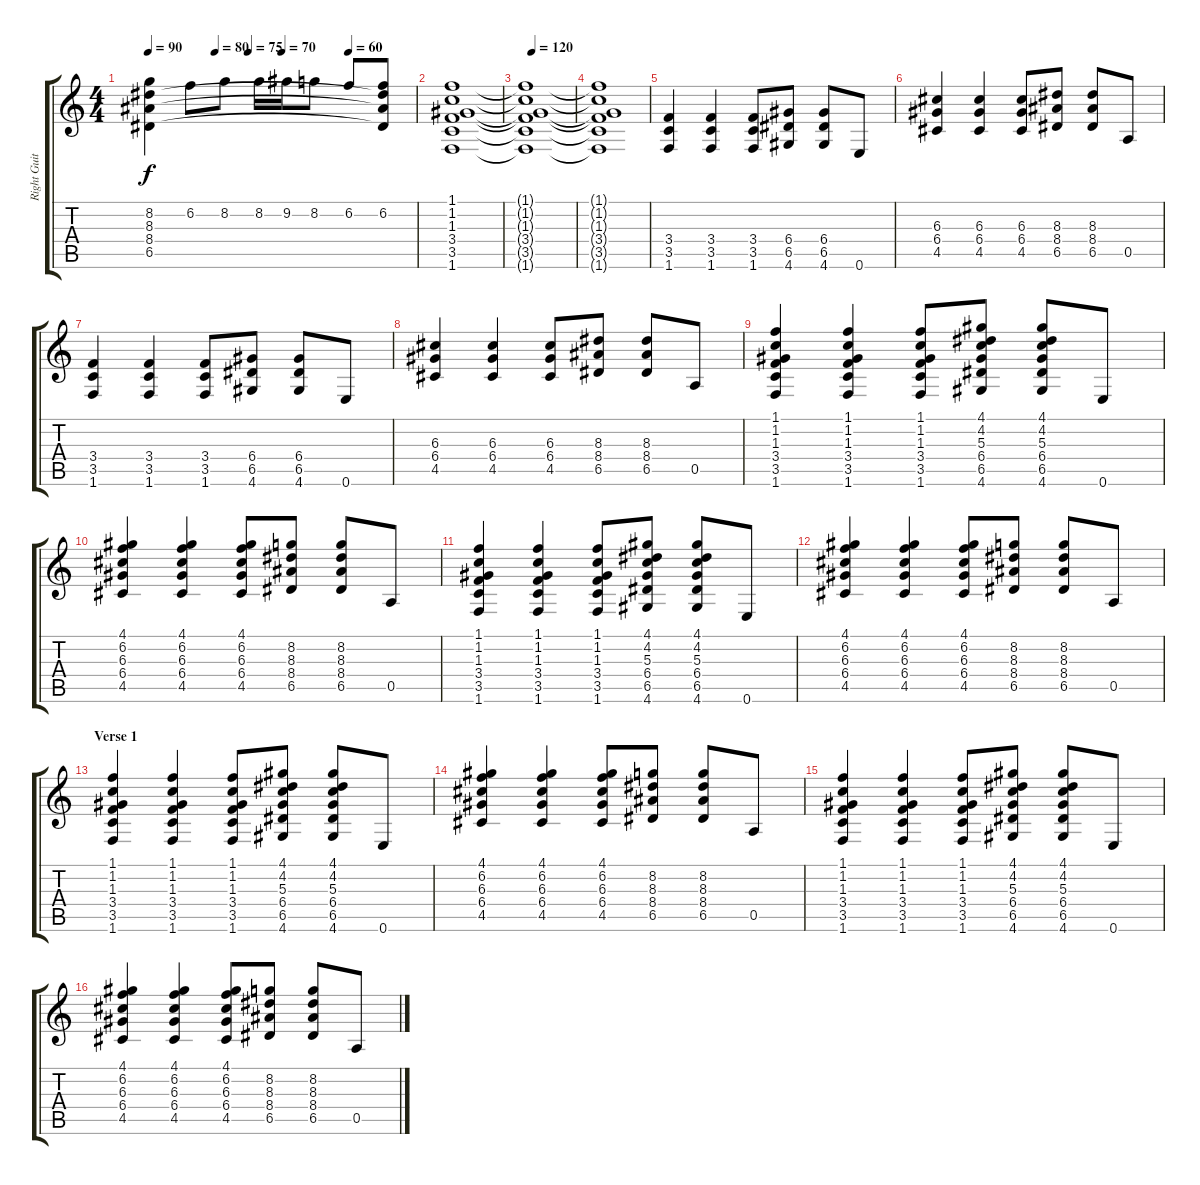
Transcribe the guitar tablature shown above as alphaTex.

\track ("Right Guitar" "Right Guit") {instrument overdrivenguitar}
\staff {score tabs}
\tuning (E4 B3 G3 D3 A2 E2) {hide}
\ts (4 4)
\tempo 90
\tempo (80 0.25)
\tempo (75 0.375)
\tempo (70 0.5)
\tempo (60 0.75)
\clef g2
\ks c
(8.2 8.3 8.4 6.5).4{dy f} 6.2.8 8.2.8 8.2.16 9.2.16 8.2.8 6.2.8 (6.2 8.3{t} 8.4{t} 6.5{t}).8 |
(1.1 1.2 1.3 3.4 3.5 1.6).1 |
\tempo 120
(1.1{t} 1.2{t} 1.3{t} 3.4{t} 3.5{t} 1.6{t}).1 |
(1.1{t} 1.2{t} 1.3{t} 3.4{t} 3.5{t} 1.6{t}).1 |
(3.4 3.5 1.6).4 (3.4 3.5 1.6).4 (3.4 3.5 1.6).8 (6.4 6.5 4.6).8 (6.4 6.5 4.6).8 0.6.8 |
(6.3 6.4 4.5).4 (6.3 6.4 4.5).4 (6.3 6.4 4.5).8 (8.3 8.4 6.5).8 (8.3 8.4 6.5).8 0.5.8 |
(3.4 3.5 1.6).4 (3.4 3.5 1.6).4 (3.4 3.5 1.6).8 (6.4 6.5 4.6).8 (6.4 6.5 4.6).8 0.6.8 |
(6.3 6.4 4.5).4 (6.3 6.4 4.5).4 (6.3 6.4 4.5).8 (8.3 8.4 6.5).8 (8.3 8.4 6.5).8 0.5.8 |
(1.1 1.2 1.3 3.4 3.5 1.6).4 (1.1 1.2 1.3 3.4 3.5 1.6).4 (1.1 1.2 1.3 3.4 3.5 1.6).8 (4.1 4.2 5.3 6.4 6.5 4.6).8 (4.1 4.2 5.3 6.4 6.5 4.6).8 0.6.8 |
(4.1 6.2 6.3 6.4 4.5).4 (4.1 6.2 6.3 6.4 4.5).4 (4.1 6.2 6.3 6.4 4.5).8 (8.2 8.3 8.4 6.5).8 (8.2 8.3 8.4 6.5).8 0.5.8 |
(1.1 1.2 1.3 3.4 3.5 1.6).4 (1.1 1.2 1.3 3.4 3.5 1.6).4 (1.1 1.2 1.3 3.4 3.5 1.6).8 (4.1 4.2 5.3 6.4 6.5 4.6).8 (4.1 4.2 5.3 6.4 6.5 4.6).8 0.6.8 |
(4.1 6.2 6.3 6.4 4.5).4 (4.1 6.2 6.3 6.4 4.5).4 (4.1 6.2 6.3 6.4 4.5).8 (8.2 8.3 8.4 6.5).8 (8.2 8.3 8.4 6.5).8 0.5.8 |
\section ("" "Verse 1")
(1.1 1.2 1.3 3.4 3.5 1.6).4 (1.1 1.2 1.3 3.4 3.5 1.6).4 (1.1 1.2 1.3 3.4 3.5 1.6).8 (4.1 4.2 5.3 6.4 6.5 4.6).8 (4.1 4.2 5.3 6.4 6.5 4.6).8 0.6.8 |
(4.1 6.2 6.3 6.4 4.5).4 (4.1 6.2 6.3 6.4 4.5).4 (4.1 6.2 6.3 6.4 4.5).8 (8.2 8.3 8.4 6.5).8 (8.2 8.3 8.4 6.5).8 0.5.8 |
(1.1 1.2 1.3 3.4 3.5 1.6).4 (1.1 1.2 1.3 3.4 3.5 1.6).4 (1.1 1.2 1.3 3.4 3.5 1.6).8 (4.1 4.2 5.3 6.4 6.5 4.6).8 (4.1 4.2 5.3 6.4 6.5 4.6).8 0.6.8 |
(4.1 6.2 6.3 6.4 4.5).4 (4.1 6.2 6.3 6.4 4.5).4 (4.1 6.2 6.3 6.4 4.5).8 (8.2 8.3 8.4 6.5).8 (8.2 8.3 8.4 6.5).8 0.5.8
